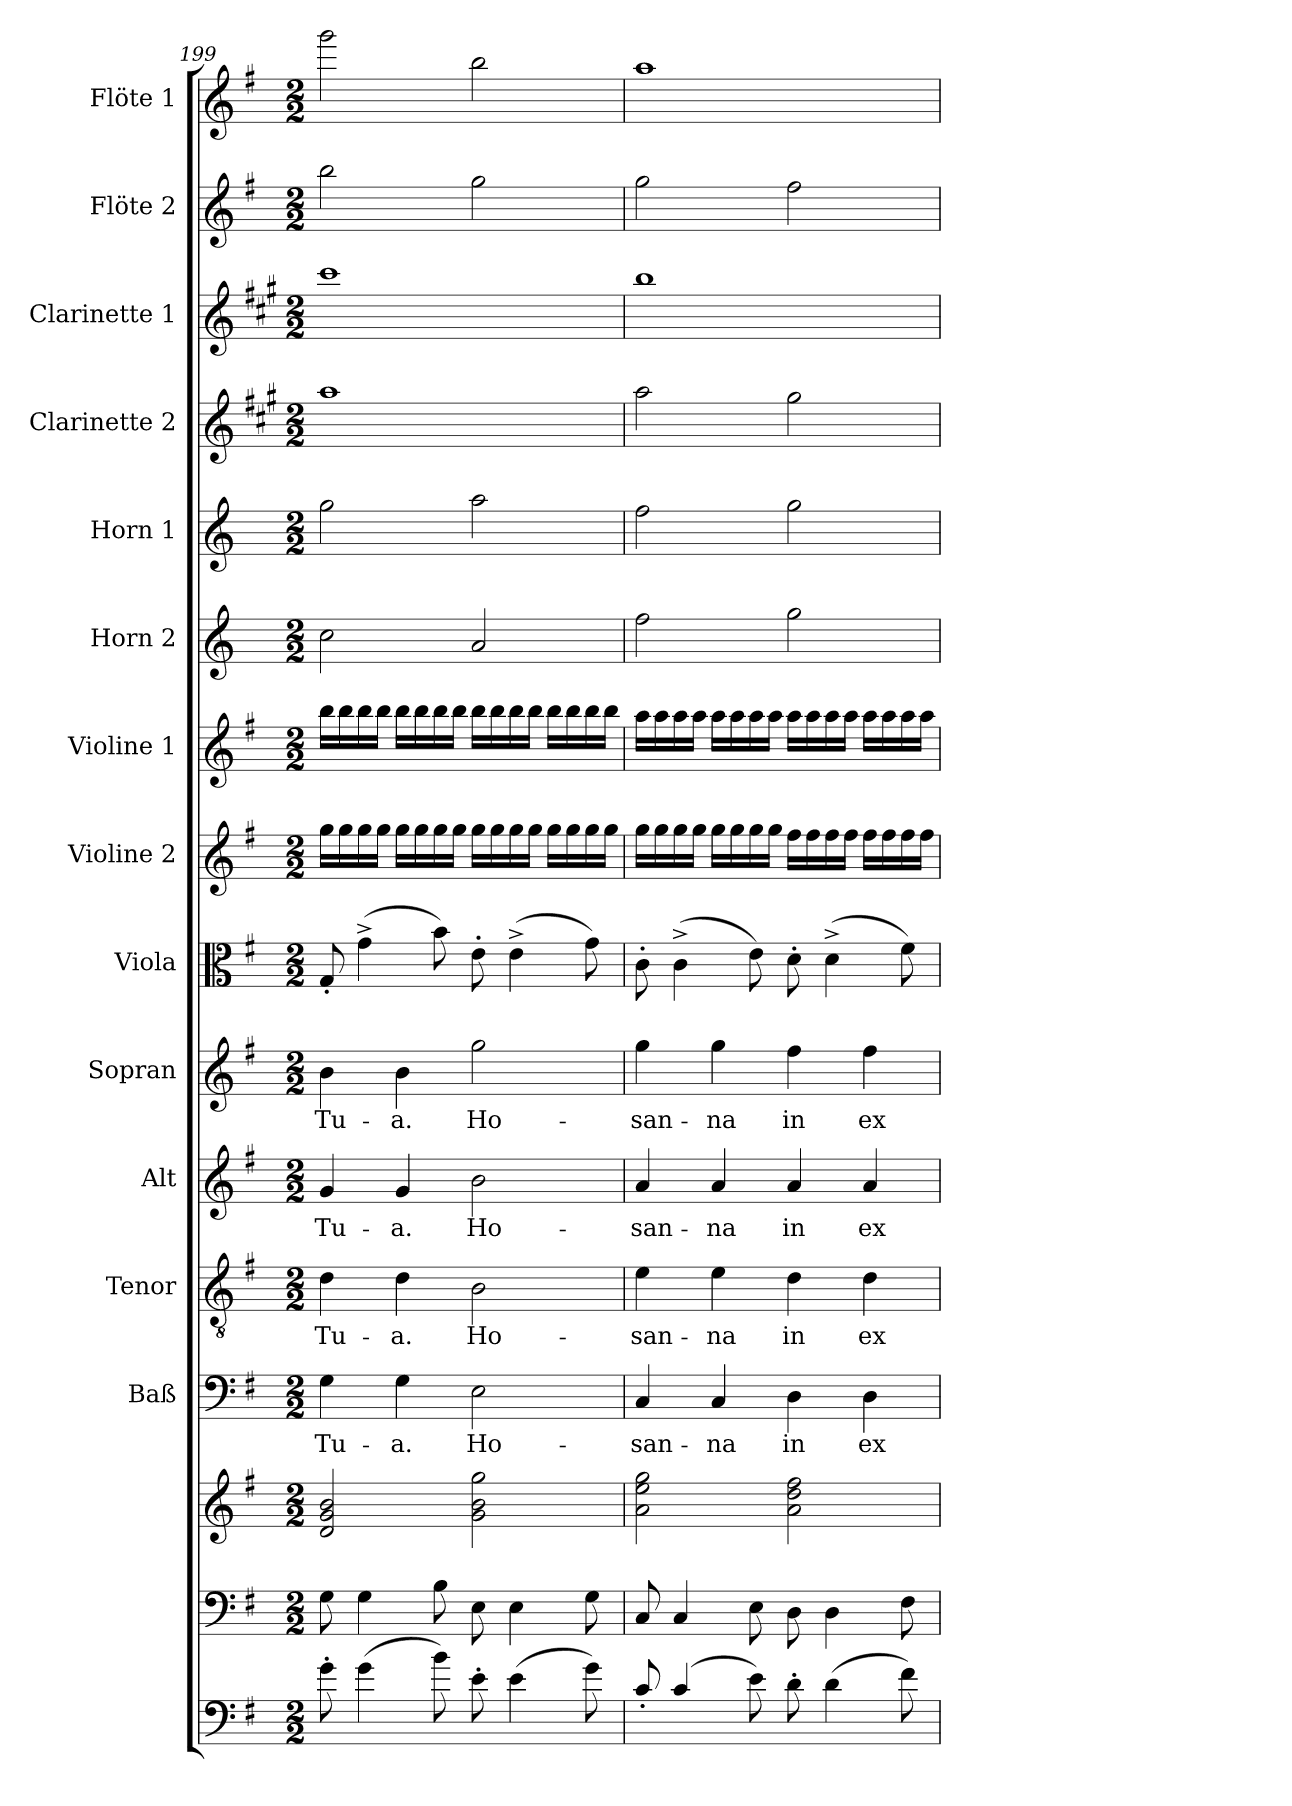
**kern	**kern	**kern	**kern	**text	**kern	**text	**kern	**text	**kern	**text	**kern	**kern	**kern	**kern	**kern	**kern	**kern	**kern	**kern
*part15	*part14	*part14	*part13	*part13	*part12	*part12	*part11	*part11	*part10	*part10	*part9	*part8	*part7	*part6	*part5	*part4	*part3	*part2	*part1
*staff16	*staff15	*staff14	*staff13	*staff13	*staff12	*staff12	*staff11	*staff11	*staff10	*staff10	*staff9	*staff8	*staff7	*staff6	*staff5	*staff4	*staff3	*staff2	*staff1
*	*	*	*I"Baß	*	*I"Tenor	*	*I"Alt	*	*I"Sopran	*	*I"Viola	*I"Violine 2	*I"Violine 1	*I"Horn 2	*I"Horn 1	*I"Clarinette 2	*I"Clarinette 1	*I"Flöte 2	*I"Flöte 1
*	*	*	*I'Baß	*	*I'Ten	*	*I'Alt	*	*I'Sop	*	*I'Vla.	*I'Vln. 2	*I'Vln. 1	*I'Hrn. 2	*I'Hrn. 1	*I'Cl. 2	*I'Cl. 1	*I'Fl. 2	*I'Fl. 1
*clefF4	*clefF4	*clefG2	*clefF4	*	*clefGv2	*	*clefG2	*	*clefG2	*	*clefC3	*clefG2	*clefG2	*clefG2	*clefG2	*clefG2	*clefG2	*clefG2	*clefG2
*ITrd7c12	*	*	*	*	*	*	*	*	*	*	*	*	*	*ITrd3c5	*ITrd3c5	*ITrd1c2	*ITrd1c2	*	*
*k[f#]	*k[f#]	*k[f#]	*k[f#]	*	*k[f#]	*	*k[f#]	*	*k[f#]	*	*k[f#]	*k[f#]	*k[f#]	*k[f#]	*k[f#]	*k[f#]	*k[f#]	*k[f#]	*k[f#]
*G:	*G:	*G:	*G:	*	*G:	*	*G:	*	*G:	*	*G:	*G:	*G:	*G:	*G:	*G:	*G:	*G:	*G:
*M2/2	*M2/2	*M2/2	*M2/2	*	*M2/2	*	*M2/2	*	*M2/2	*	*M2/2	*M2/2	*M2/2	*M2/2	*M2/2	*M2/2	*M2/2	*M2/2	*M2/2
=199	=199	=199	=199	=199	=199	=199	=199	=199	=199	=199	=199	=199	=199	=199	=199	=199	=199	=199	=199
!	!	!	!	!LO:LY:b	!	!LO:LY:b	!	!LO:LY:b	!	!LO:LY:b	!	!	!	!	!	!	!	!	!
8G'>\	8G\	2d/ 2g/ 2b/	4G\	Tu-	4d\	Tu-	4g/	Tu-	4b\	Tu-	8G'</	16gg\LL	16bb\LL	2g\	2dd\	1gg	1bb	2bb\	2ggg\
.	.	.	.	.	.	.	.	.	.	.	.	16gg\	16bb\	.	.	.	.	.	.
(>4G\	4G\	.	.	.	.	.	.	.	.	.	(>4g^>\	16gg\	16bb\	.	.	.	.	.	.
.	.	.	.	.	.	.	.	.	.	.	.	16gg\JJ	16bb\JJ	.	.	.	.	.	.
!	!	!	!	!LO:LY:b	!	!LO:LY:b	!	!LO:LY:b	!	!LO:LY:b	!	!	!	!	!	!	!	!	!
.	.	.	4G\	-a.	4d\	-a.	4g/	-a.	4b\	-a.	.	16gg\LL	16bb\LL	.	.	.	.	.	.
.	.	.	.	.	.	.	.	.	.	.	.	16gg\	16bb\	.	.	.	.	.	.
8B\)	8B\	.	.	.	.	.	.	.	.	.	8b\)	16gg\	16bb\	.	.	.	.	.	.
.	.	.	.	.	.	.	.	.	.	.	.	16gg\JJ	16bb\JJ	.	.	.	.	.	.
!	!	!	!	!LO:LY:b	!	!LO:LY:b	!	!LO:LY:b	!	!LO:LY:b	!	!	!	!	!	!	!	!	!
8E'>\	8E\	2g\ 2b\ 2gg\	2E\	Ho-	2B\	Ho-	2b\	Ho-	2gg\	Ho-	8e'>\	16gg\LL	16bb\LL	2e/	2ee\	.	.	2gg\	2bb\
.	.	.	.	.	.	.	.	.	.	.	.	16gg\	16bb\	.	.	.	.	.	.
(>4E\	4E\	.	.	.	.	.	.	.	.	.	(>4e^>\	16gg\	16bb\	.	.	.	.	.	.
.	.	.	.	.	.	.	.	.	.	.	.	16gg\JJ	16bb\JJ	.	.	.	.	.	.
.	.	.	.	.	.	.	.	.	.	.	.	16gg\LL	16bb\LL	.	.	.	.	.	.
.	.	.	.	.	.	.	.	.	.	.	.	16gg\	16bb\	.	.	.	.	.	.
8G\)	8G\	.	.	.	.	.	.	.	.	.	8g\)	16gg\	16bb\	.	.	.	.	.	.
.	.	.	.	.	.	.	.	.	.	.	.	16gg\JJ	16bb\JJ	.	.	.	.	.	.
=200	=200	=200	=200	=200	=200	=200	=200	=200	=200	=200	=200	=200	=200	=200	=200	=200	=200	=200	=200
!	!	!	!	!LO:LY:b	!	!LO:LY:b	!	!LO:LY:b	!	!LO:LY:b	!	!	!	!	!	!	!	!	!
8C'</	8C/	2a\ 2ee\ 2gg\	4C/	-san-	4e\	-san-	4a/	-san-	4gg\	-san-	8c'>\	16gg\LL	16aa\LL	2cc\	2cc\	2gg\	1aa	2gg\	1aa
.	.	.	.	.	.	.	.	.	.	.	.	16gg\	16aa\	.	.	.	.	.	.
(4C/	4C/	.	.	.	.	.	.	.	.	.	(>4c^>\	16gg\	16aa\	.	.	.	.	.	.
.	.	.	.	.	.	.	.	.	.	.	.	16gg\JJ	16aa\JJ	.	.	.	.	.	.
!	!	!	!	!LO:LY:b	!	!LO:LY:b	!	!LO:LY:b	!	!LO:LY:b	!	!	!	!	!	!	!	!	!
.	.	.	4C/	-na	4e\	-na	4a/	-na	4gg\	-na	.	16gg\LL	16aa\LL	.	.	.	.	.	.
.	.	.	.	.	.	.	.	.	.	.	.	16gg\	16aa\	.	.	.	.	.	.
8E\)	8E\	.	.	.	.	.	.	.	.	.	8e\)	16gg\	16aa\	.	.	.	.	.	.
.	.	.	.	.	.	.	.	.	.	.	.	16gg\JJ	16aa\JJ	.	.	.	.	.	.
!	!	!	!	!LO:LY:b	!	!LO:LY:b	!	!LO:LY:b	!	!LO:LY:b	!	!	!	!	!	!	!	!	!
8D'>\	8D\	2a\ 2dd\ 2ff#\	4D\	in	4d\	in	4a/	in	4ff#\	in	8d'>\	16ff#\LL	16aa\LL	2dd\	2dd\	2ff#\	.	2ff#\	.
.	.	.	.	.	.	.	.	.	.	.	.	16ff#\	16aa\	.	.	.	.	.	.
(>4D\	4D\	.	.	.	.	.	.	.	.	.	(>4d^>\	16ff#\	16aa\	.	.	.	.	.	.
.	.	.	.	.	.	.	.	.	.	.	.	16ff#\JJ	16aa\JJ	.	.	.	.	.	.
!	!	!	!	!LO:LY:b	!	!LO:LY:b	!	!LO:LY:b	!	!LO:LY:b	!	!	!	!	!	!	!	!	!
.	.	.	4D\	ex-	4d\	ex-	4a/	ex-	4ff#\	ex-	.	16ff#\LL	16aa\LL	.	.	.	.	.	.
.	.	.	.	.	.	.	.	.	.	.	.	16ff#\	16aa\	.	.	.	.	.	.
8F#\)	8F#\	.	.	.	.	.	.	.	.	.	8f#\)	16ff#\	16aa\	.	.	.	.	.	.
.	.	.	.	.	.	.	.	.	.	.	.	16ff#\JJ	16aa\JJ	.	.	.	.	.	.
=	=	=	=	=	=	=	=	=	=	=	=	=	=	=	=	=	=	=	=
*-	*-	*-	*-	*-	*-	*-	*-	*-	*-	*-	*-	*-	*-	*-	*-	*-	*-	*-	*-
